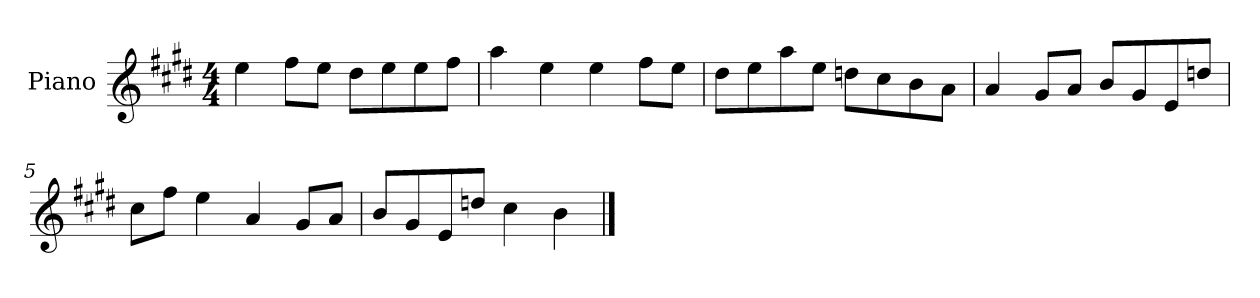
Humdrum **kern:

**kern
*part1
*staff1
*I"Piano
*I'P-no
*clefG2
*k[f#c#g#d#]
*M4/4
*MM90
=1
4ee\
8ff#\L
8ee\J
8dd#\L
8ee\
8ee\
8ff#\J
=2
4aa\
4ee\
4ee\
8ff#\L
8ee\J
=3
8dd#\L
8ee\
8aa\
8ee\J
8ddn\L
8cc#\
8b\
8a\J
=4
4a/
8g#/L
8a/J
8b/L
8g#/
8e/
8ddn/J
=5
8cc#\L
8ff#\J
4ee\
4a/
8g#/L
8a/J
!!LO:LB:g=z
=6
8b/L
8g#/
8e/
8ddn/J
4cc#\
4b\
==
*-
